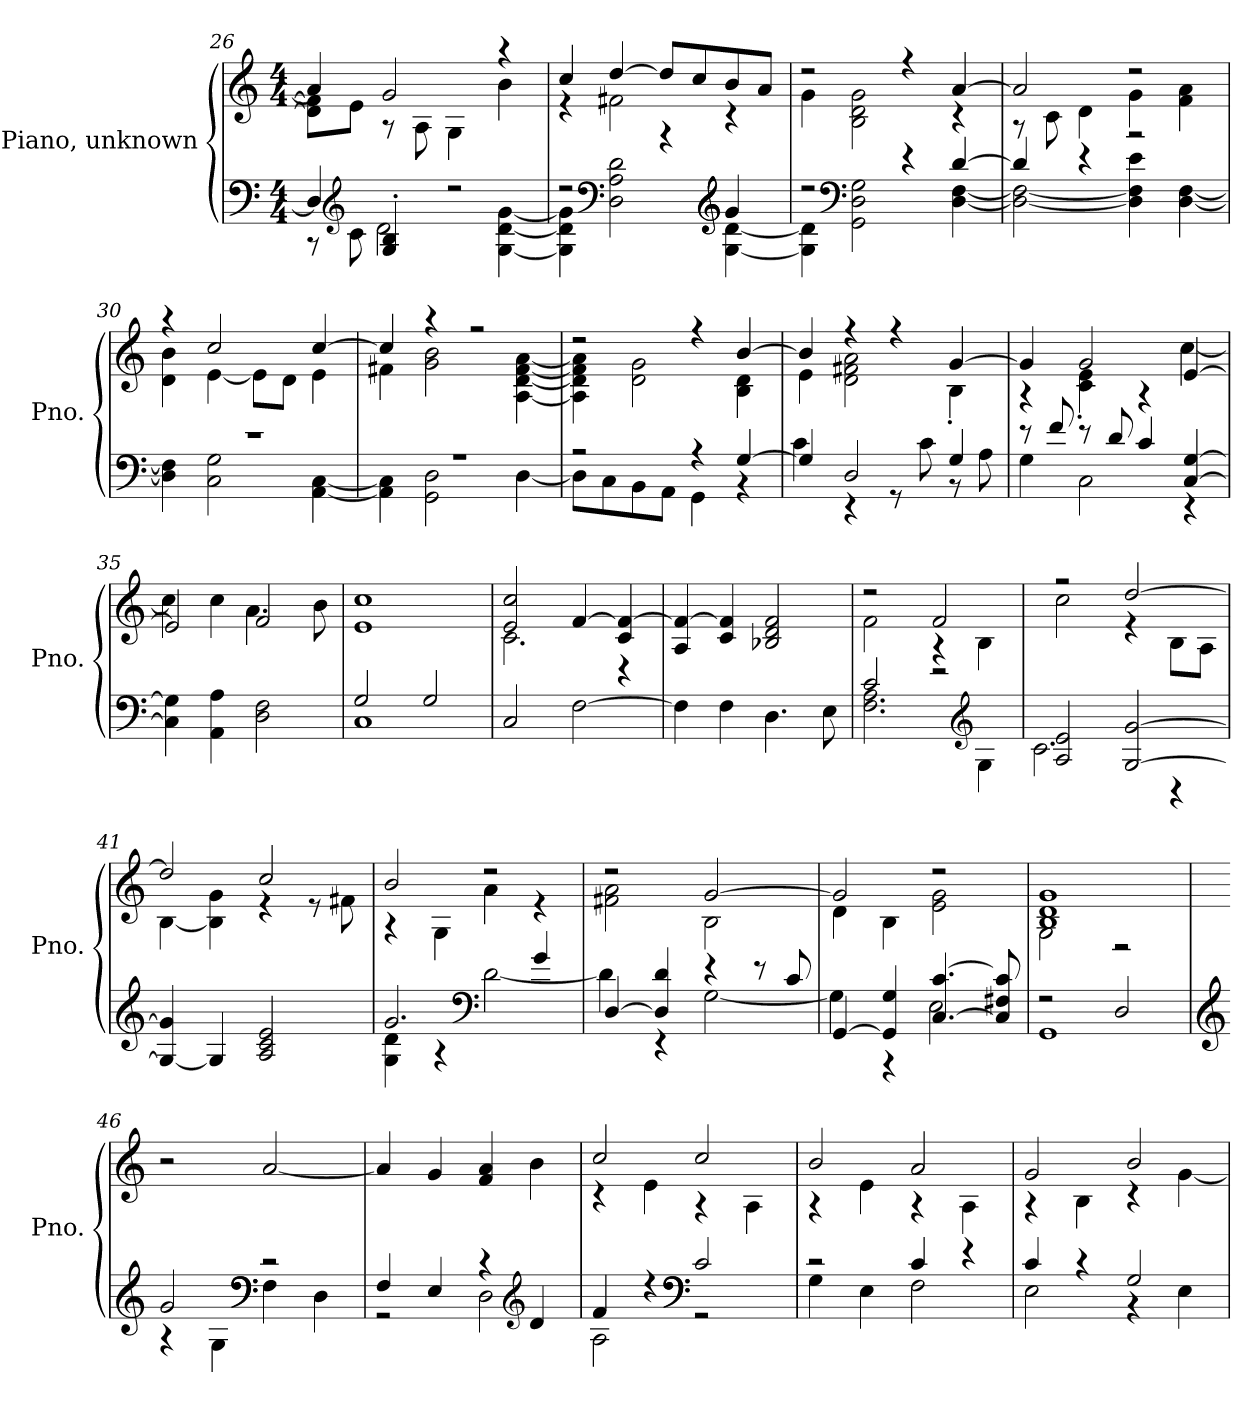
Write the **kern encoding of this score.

**kern	**kern
*part1	*part1
*staff2	*staff1
*I"Piano, unknown	*
*I'Pno.	*
*clefF4	*clefG2
*k[]	*k[]
*M4/4	*M4/4
=26	=26
*^	*^
4D/]	8r	4a/]	8d\] 8f#\]L
*clefG2	*	*	*
.	8c\	.	8e\J
4G/' 4B/'	2d\	2g/	8r
.	.	.	8A\
2r	.	.	4G\
.	[4G\ [4d\ [4g\	4r	4b\
=27	=27	=27	=27
2r	4G\] 4d\] 4g\]	4cc/	4r
*clefF4	*	*	*
.	2D\ 2A\ 2d\	[4dd/	2f#X\
4r	.	8dd/L]	.
.	.	8cc/	.
*clefG2	*	*	*
4g/	[4G\ [4d\	8b/	4r
.	.	8a/J	.
=28	=28	=28	=28
2r	4G\] 4d\]	2r	4g\
*clefF4	*	*	*
.	2GG\ 2D\ 2G\	.	2B\ 2d\ 2g\
4r	.	4r	.
[4d/	[4D\ [4F\	[4a/	4r
!!LO:LB:g=z	!!
=29	=29	=29	=29
4d/]	2D\_ 2F\_	2a/]	8r
.	.	.	8c\
4r	.	.	4d\
2r	4D\] 4F\] 4e\	2r	4g\
.	[4D\ [4F\	.	4f\ 4a\
=30	=30	=30	=30
1r	4D\] 4F\]	4r	4d\ 4b\
.	2C\ 2G\	2cc/	[4e\
.	.	.	8e\L]
.	.	.	8d\J
.	[4AA\ [4C\	[4cc/	4e\
=31	=31	=31	=31
1r	4AA\] 4C\]	4cc/]	4f#X\
.	2GG\ 2D\	4r	2g\ 2b\
.	.	2r	.
.	[4D\	.	[4A\ [4d\ [4f#\ [4a\
=32	=32	=32	=32
2r	8D\L]	2r	4A\] 4d\] 4f#\] 4a\]
.	8C\	.	.
.	8BB\	.	2d\ 2g\
.	8AA\J	.	.
4r	4GG\	4r	.
[4G/	4r	[4b/	4B\ 4d\
=33	=33	=33	=33
4G/]	4c\	4b/]	4e\
2D/	4r	4r	2d\ 2f#X\ 2a\
.	8r	4r	.
.	8c\	.	.
4G/	8r	[4g/	4B'\
.	8A\	.	.
=34	=34	=34	=34
8r	4G\	4g/]	4r
8f/	.	.	.
8r	2C\	2g/	4c\' 4e\'
8d/	.	.	.
4c/	.	.	4r
[4C/ [4G/	4r	[4e/	[4cc\
*v	*v	*	*
!!LO:LB:g=z	!!
=35	=35	=35
4C\] 4G\]	2e/]	4cc\]
4AA\ 4A\	.	4cc\
2D\ 2F\	2f/	4.a\
.	.	8b\
*	*v	*v
=36	=36
*^	*
2G/	1C	1e 1cc
2G/	.	.
*v	*v	*
=37	=37
*	*^
2C/	2e/ 2cc/	2.c\
[2F\	[4f/	.
.	4c/ 4f/_	4r
*	*v	*v
=38	=38
4F\]	4A/ 4f/_
4F\	4c/ 4f/]
4.D\	2B-X/ 2d/ 2f/
8E\	.
=39	=39
*^	*^
2c/	2.F\ 2.A\	2r	2f\
2r	.	2f/	4r
*clefG2	*	*	*
.	4G\	.	4B\
=40	=40	=40	=40
2A/ 2e/	2.c\	2r	2cc\
[2G/ [2g/	.	[2dd/	4r
.	4r	.	8B\L
.	.	.	8A\J
*v	*v	*	*
=41	=41	=41
4G/_ 4g/]	2dd/]	[4B\
4G/]	.	4B\] 4g\
2A/ 2c/ 2e/	2cc/	4r
.	.	8r
.	.	8f#X\
!!LO:PB:g=z	!!
=42	=42	=42
*^	*	*
2.g/	4G\ 4d\	2b/	4r
.	4r	.	4G\
*clefF4	*	*	*
.	[2d\	2r	4a\
4g/	.	.	4r
=43	=43	=43	=43
[4D/	4d\]	2r	2f#X\ 2a\
4D/] 4d/	4r	.	.
4r	[2G\	[2g/	2B\
8r	.	.	.
8c/	.	.	.
=44	=44	=44	=44
[4GG/	4G\]	2g/]	4d\
4GG/] 4G/	4r	.	4B\
[4.C/ [4.c/	2E\	2r	2e\ 2g\
8C/] 8F#X/ 8c/]	.	.	.
=45	=45	=45	=45
2r	1GG	1B 1d 1g	2G\
2D/	.	.	2r
*	*	*v	*v
=46	=46	=46
*clefG2	*	*
2g/	4r	2r
.	4G\	.
*clefF4	*	*
2r	4F\	[2a/
.	4D\	.
=47	=47	=47
4F/	2r	4a/]
4E/	.	4g/
4r	2D\	4f/ 4a/
*clefG2	*	*
4d/	.	4b\
!!LO:LB:g=z
=48	=48	=48
*	*	*^
4f/	2A\	2cc/	4r
4r	.	.	4e\
*clefF4	*	*	*
2c/	2r	2cc/	4r
.	.	.	4A\
=49	=49	=49	=49
2r	4G\	2b/	4r
.	4E\	.	4e\
4c/	2F\	2a/	4r
4r	.	.	4A\
=50	=50	=50	=50
4c/	2E\	2g/	4r
4r	.	.	4B\
2G/	4r	2b/	4r
.	4E\	.	[4g\
*v	*v	*	*
*	*v	*v
=	=
*-	*-
